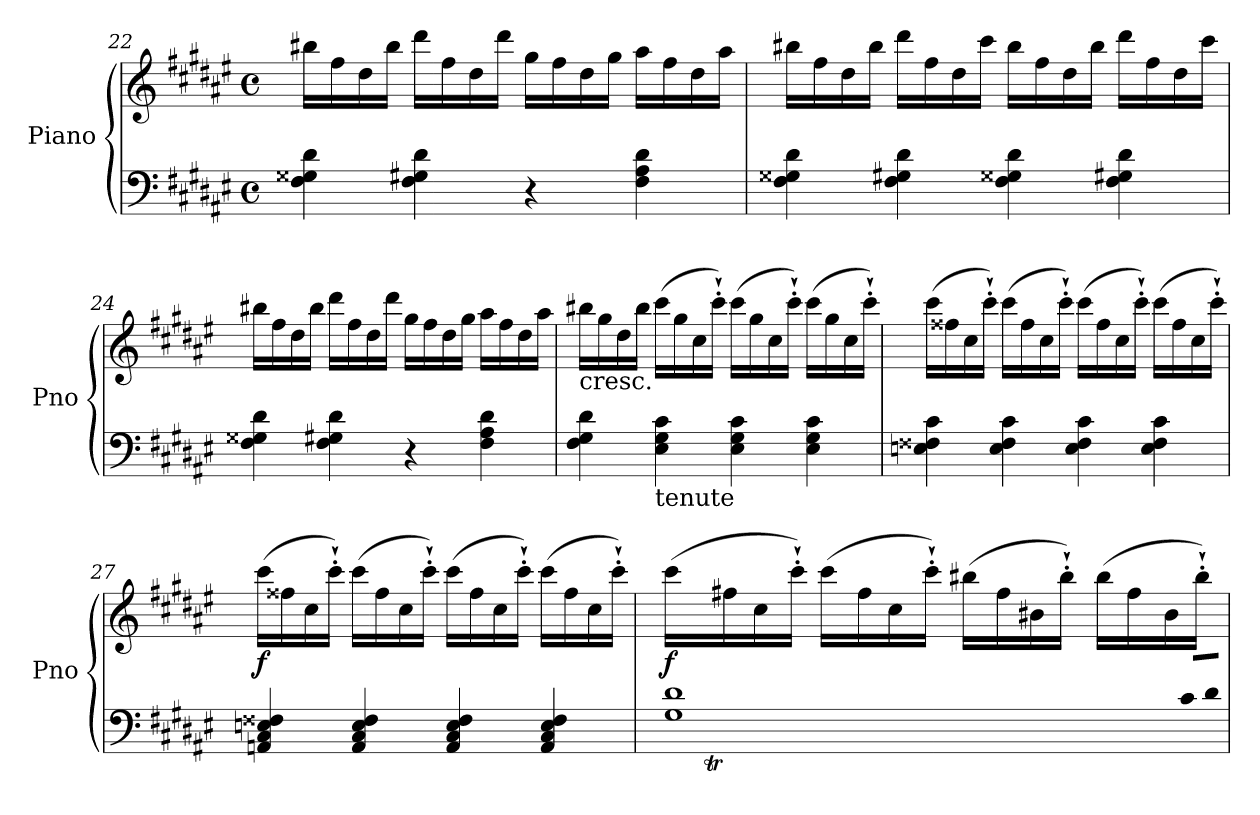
**kern	**kern	**dynam
*part1	*part1	*part1
*staff2	*staff1	*staff1/2
*I"Piano	*	*
*I'Pno	*	*
!!LO:LB:g=z
*clefF4	*clefG2	*
*k[f#c#g#d#a#e#]	*k[f#c#g#d#a#e#]	*
*F#:	*F#:	*
*M4/4	*M4/4	*
*met(c)	*met(c)	*
=22	=22	=22
4F#\ 4G##X\ 4d#\	16bb#X\LL	.
.	16ff#\	.
.	16dd#\	.
.	16bb#\JJ	.
4F#\ 4G#X\ 4d#\	16ddd#\LL	.
.	16ff#\	.
.	16dd#\	.
.	16ddd#\JJ	.
4r	16gg#\LL	.
.	16ff#\	.
.	16dd#\	.
.	16gg#\JJ	.
4F#\ 4A#\ 4d#\	16aa#\LL	.
.	16ff#\	.
.	16dd#\	.
.	16aa#\JJ	.
=23	=23	=23
4F#\ 4G##X\ 4d#\	16bb#X\LL	.
.	16ff#\	.
.	16dd#\	.
.	16bb#\JJ	.
4F#\ 4G#X\ 4d#\	16ddd#\LL	.
.	16ff#\	.
.	16dd#\	.
.	16ccc#\JJ	.
4F#\ 4G##X\ 4d#\	16bb#\LL	.
.	16ff#\	.
.	16dd#\	.
.	16bb#\JJ	.
4F#\ 4G#X\ 4d#\	16ddd#\LL	.
.	16ff#\	.
.	16dd#\	.
.	16ccc#\JJ	.
=24	=24	=24
4F#\ 4G##X\ 4d#\	16bb#X\LL	.
.	16ff#\	.
.	16dd#\	.
.	16bb#\JJ	.
4F#\ 4G#X\ 4d#\	16ddd#\LL	.
.	16ff#\	.
.	16dd#\	.
.	16ddd#\JJ	.
4r	16gg#\LL	.
.	16ff#\	.
.	16dd#\	.
.	16gg#\JJ	.
4F#\ 4A#\ 4d#\	16aa#\LL	.
.	16ff#\	.
.	16dd#\	.
.	16aa#\JJ	.
!!LO:PB:g=z
=25	=25	=25
!	!LO:TX:b:t=cresc.	!
4F#\ 4G#\ 4d#\	16bb#X\LL	.
.	16gg#\	.
.	16dd#\	.
.	16bb#\JJ	.
!LO:TX:b:t=tenute	!	!
4E#\ 4G#\ 4c#\	(16ccc#\LL	.
.	16gg#\	.
.	16cc#\	.
.	16ccc#`'\JJ)	.
4E#\ 4G#\ 4c#\	(16ccc#\LL	.
.	16gg#\	.
.	16cc#\	.
.	16ccc#`'\JJ)	.
4E#\ 4G#\ 4c#\	(16ccc#\LL	.
.	16gg#\	.
.	16cc#\	.
.	16ccc#`'\JJ)	.
=26	=26	=26
4En\ 4F##X\ 4c#\	(16ccc#\LL	.
.	16ff##X\	.
.	16cc#\	.
.	16ccc#`'\JJ)	.
4E\ 4F##\ 4c#\	(16ccc#\LL	.
.	16ff##\	.
.	16cc#\	.
.	16ccc#`'\JJ)	.
4E\ 4F##\ 4c#\	(16ccc#\LL	.
.	16ff##\	.
.	16cc#\	.
.	16ccc#`'\JJ)	.
4E\ 4F##\ 4c#\	(16ccc#\LL	.
.	16ff##\	.
.	16cc#\	.
.	16ccc#`'\JJ)	.
!!LO:LB:g=z
=27	=27	=27
!	!	!LO:DY:b
4AAn/ 4C#/ 4En/ 4F##X/	(16ccc#\LL	f
.	16ff##X\	.
.	16cc#\	.
.	16ccc#`'\JJ)	.
4AA/ 4C#/ 4E/ 4F##/	(16ccc#\LL	.
.	16ff##\	.
.	16cc#\	.
.	16ccc#`'\JJ)	.
4AA/ 4C#/ 4E/ 4F##/	(16ccc#\LL	.
.	16ff##\	.
.	16cc#\	.
.	16ccc#`'\JJ)	.
4AA/ 4C#/ 4E/ 4F##/	(16ccc#\LL	.
.	16ff##\	.
.	16cc#\	.
.	16ccc#`'\JJ)	.
=28	=28	=28
*^	*	*
*	*Xtuplet	*	*
!	!LO:N:vis=16	!	!LO:DY:b
1G# 1d#	1920%83d#yy	(16ccc#\LL	f
!	!LO:N:vis=16	!	!
.	1920%83e#Xtyy	.	.
.	.	16ff#X\	.
!	!LO:N:vis=16	!	!
.	1920%83d#yy	.	.
.	.	16cc#\	.
!	!LO:N:vis=16	!	!
.	1920%83e#yy	.	.
!	!LO:N:vis=16	!	!
.	1920%83d#yy	.	.
.	.	16ccc#`'\JJ)	.
!	!LO:N:vis=16	!	!
.	1920%83e#yy	.	.
.	.	(16ccc#\LL	.
!	!LO:N:vis=16	!	!
.	1920%83d#yy	.	.
!	!LO:N:vis=16	!	!
.	1920%83e#yy	.	.
.	.	16ff#\	.
!	!LO:N:vis=16	!	!
.	1920%83d#yy	.	.
.	.	16cc#\	.
!	!LO:N:vis=16	!	!
.	1920%83e#yy	.	.
!	!LO:N:vis=16	!	!
.	1920%83d#yy	.	.
.	.	16ccc#`'\JJ)	.
!	!LO:N:vis=16	!	!
.	1920%83e#yy	.	.
.	.	(16bb#X\LL	.
!	!LO:N:vis=16	!	!
.	1920%83d#yy	.	.
!	!LO:N:vis=16	!	!
.	1920%83e#yy	.	.
.	.	16ff#\	.
!	!LO:N:vis=16	!	!
.	1920%83d#yy	.	.
.	.	16b#X\	.
!	!LO:N:vis=16	!	!
.	1920%83e#yy	.	.
.	.	16bb#`'\JJ)	.
!	!LO:N:vis=16	!	!
.	1920%83d#yy	.	.
!	!LO:N:vis=16	!	!
.	1920%83e#yy	.	.
.	.	(16bb#\LL	.
!	!LO:N:vis=16	!	!
.	1920%83d#yy	.	.
.	.	16ff#\	.
!	!LO:N:vis=16	!	!
.	1920%83e#yy	.	.
!	!LO:N:vis=16	!	!
.	1920%83d#yy	.	.
.	.	16b#\	.
!	!LO:N:vis=16	!	!
.	1920%83c#/LL	.	.
.	.	16bb#`'\JJ)	.
!	!LO:N:vis=16	!	!
.	1920%83d#/JJ	.	.
.	1920%11ryy	.	.
*v	*v	*	*
=	=	=
*-	*-	*-
